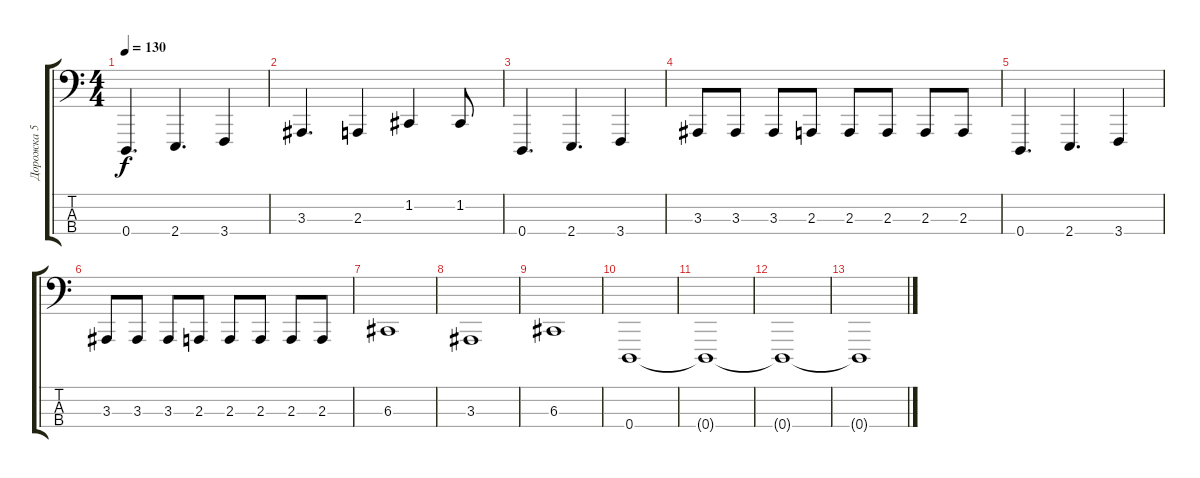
\track ("Дорожка 5" "Дорожка 5") {instrument lead8bassandlead}
\staff {score tabs}
\tuning (F2 C2 G1 D1) {hide}
\ts (4 4)
\tempo 130
\clef f4
\ks c
0.4.4{d dy f} 2.4.4{d} 3.4.4 |
3.3.4{d} 2.3.4 1.2.4 1.2.8 |
0.4.4{d} 2.4.4{d} 3.4.4 |
3.3.8 3.3.8 3.3.8 2.3.8 2.3.8 2.3.8 2.3.8 2.3.8 |
0.4.4{d} 2.4.4{d} 3.4.4 |
3.3.8 3.3.8 3.3.8 2.3.8 2.3.8 2.3.8 2.3.8 2.3.8 |
6.3.1 |
3.3.1 |
6.3.1 |
0.4.1 |
0.4{t}.1 |
0.4{t}.1 |
0.4{t}.1
